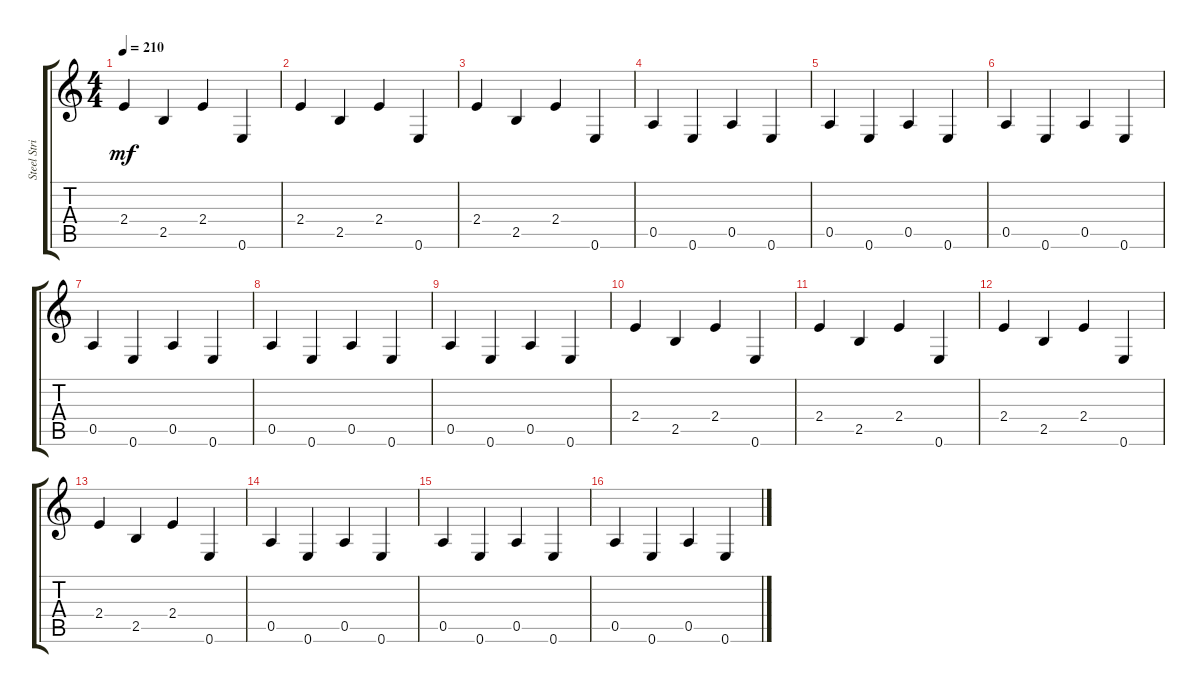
\track ("Steel String" "Steel Stri") {instrument acousticguitarsteel}
\staff {score tabs}
\tuning (E4 B3 G3 D3 A2 E2) {hide}
\ts (4 4)
\tempo 210
\clef g2
\ks c
2.4.4{dy mf} 2.5.4 2.4.4 0.6.4 |
2.4.4 2.5.4 2.4.4 0.6.4 |
2.4.4 2.5.4 2.4.4 0.6.4 |
0.5.4 0.6.4 0.5.4 0.6.4 |
0.5.4 0.6.4 0.5.4 0.6.4 |
0.5.4 0.6.4 0.5.4 0.6.4 |
0.5.4 0.6.4 0.5.4 0.6.4 |
0.5.4 0.6.4 0.5.4 0.6.4 |
0.5.4 0.6.4 0.5.4 0.6.4 |
2.4.4 2.5.4 2.4.4 0.6.4 |
2.4.4 2.5.4 2.4.4 0.6.4 |
2.4.4 2.5.4 2.4.4 0.6.4 |
2.4.4 2.5.4 2.4.4 0.6.4 |
0.5.4 0.6.4 0.5.4 0.6.4 |
0.5.4 0.6.4 0.5.4 0.6.4 |
0.5.4 0.6.4 0.5.4 0.6.4
